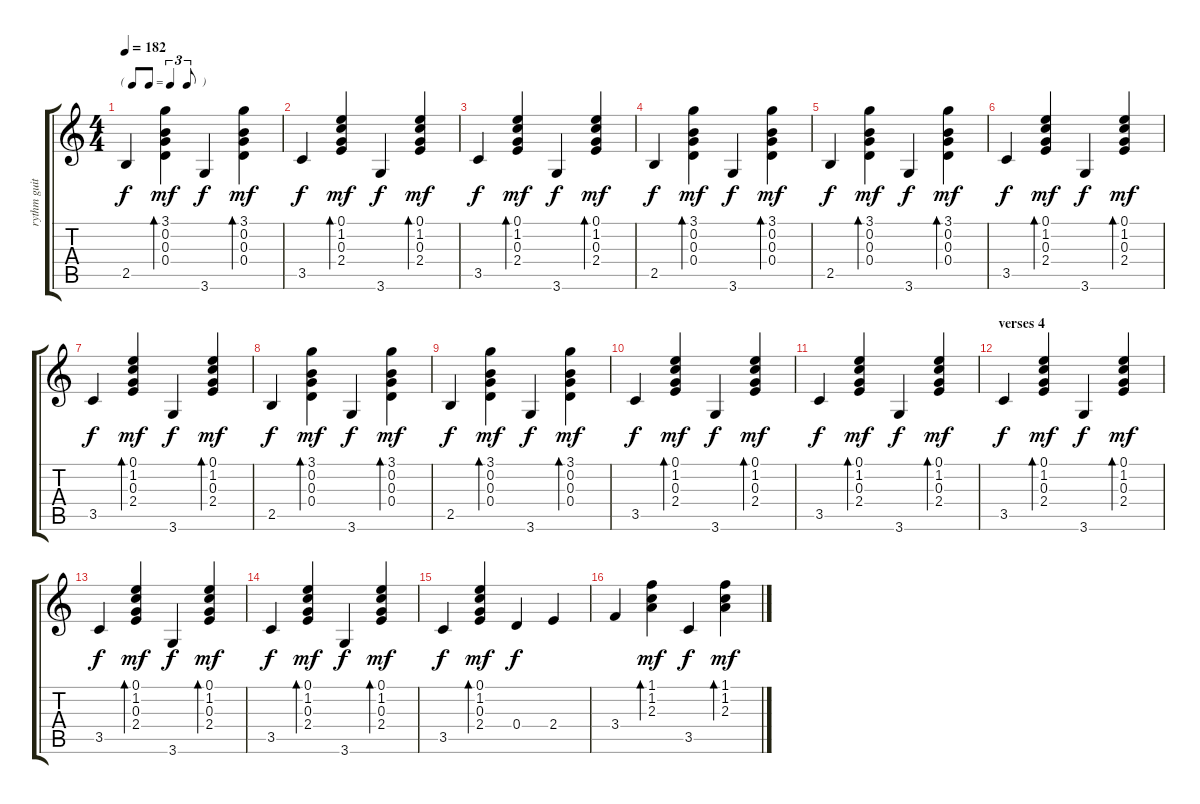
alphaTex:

\track ("rythm guitar" "rythm guit") {instrument acousticguitarsteel}
\staff {score tabs}
\tuning (E4 B3 G3 D3 A2 E2) {hide}
\ts (4 4)
\tf triplet8th
\tempo 182
\clef g2
\ks c
2.5.4{dy f} (3.1 0.2 0.3 0.4).4{bd 120 dy mf} 3.6.4{dy f} (3.1 0.2 0.3 0.4).4{bd 120 dy mf} |
3.5.4{dy f} (0.1 1.2 0.3 2.4).4{bd 60 dy mf} 3.6.4{dy f} (0.1 1.2 0.3 2.4).4{bd 60 dy mf} |
3.5.4{dy f} (0.1 1.2 0.3 2.4).4{bd 60 dy mf} 3.6.4{dy f} (0.1 1.2 0.3 2.4).4{bd 60 dy mf} |
2.5.4{dy f} (3.1 0.2 0.3 0.4).4{bd 120 dy mf} 3.6.4{dy f} (3.1 0.2 0.3 0.4).4{bd 120 dy mf} |
2.5.4{dy f} (3.1 0.2 0.3 0.4).4{bd 120 dy mf} 3.6.4{dy f} (3.1 0.2 0.3 0.4).4{bd 120 dy mf} |
3.5.4{dy f} (0.1 1.2 0.3 2.4).4{bd 60 dy mf} 3.6.4{dy f} (0.1 1.2 0.3 2.4).4{bd 60 dy mf} |
3.5.4{dy f} (0.1 1.2 0.3 2.4).4{bd 60 dy mf} 3.6.4{dy f} (0.1 1.2 0.3 2.4).4{bd 60 dy mf} |
2.5.4{dy f} (3.1 0.2 0.3 0.4).4{bd 120 dy mf} 3.6.4{dy f} (3.1 0.2 0.3 0.4).4{bd 120 dy mf} |
2.5.4{dy f} (3.1 0.2 0.3 0.4).4{bd 120 dy mf} 3.6.4{dy f} (3.1 0.2 0.3 0.4).4{bd 120 dy mf} |
3.5.4{dy f} (0.1 1.2 0.3 2.4).4{bd 60 dy mf} 3.6.4{dy f} (0.1 1.2 0.3 2.4).4{bd 60 dy mf} |
3.5.4{dy f} (0.1 1.2 0.3 2.4).4{bd 60 dy mf} 3.6.4{dy f} (0.1 1.2 0.3 2.4).4{bd 60 dy mf} |
\section ("" "verses 4")
3.5.4{dy f} (0.1 1.2 0.3 2.4).4{bd 60 dy mf} 3.6.4{dy f} (0.1 1.2 0.3 2.4).4{bd 60 dy mf} |
3.5.4{dy f} (0.1 1.2 0.3 2.4).4{bd 60 dy mf} 3.6.4{dy f} (0.1 1.2 0.3 2.4).4{bd 60 dy mf} |
3.5.4{dy f} (0.1 1.2 0.3 2.4).4{bd 60 dy mf} 3.6.4{dy f} (0.1 1.2 0.3 2.4).4{bd 60 dy mf} |
3.5.4{dy f} (0.1 1.2 0.3 2.4).4{bd 60 dy mf} 0.4.4{dy f} 2.4.4 |
3.4.4 (1.1 1.2 2.3).4{bd 60 dy mf} 3.5.4{dy f} (1.1 1.2 2.3).4{bd 120 dy mf}
